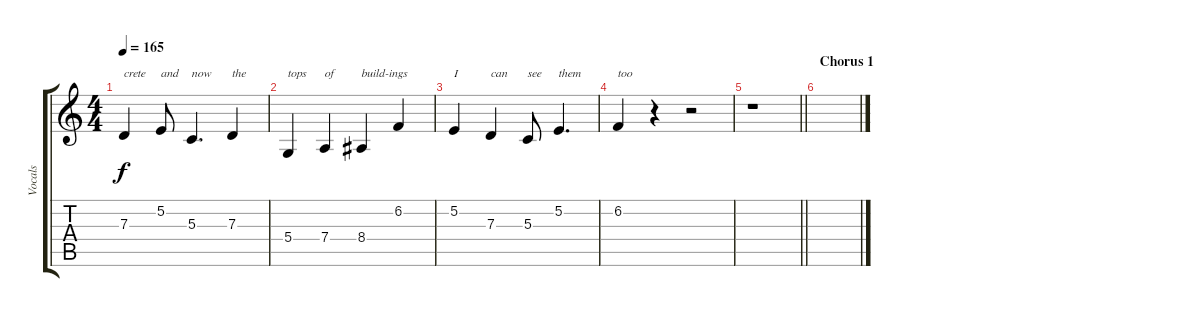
\track ("Vocals" "Vocals") {instrument clarinet}
\staff {score tabs}
\tuning (E4 B3 G3 D3 A2 E2) {hide}
\ts (4 4)
\tempo 165
\clef g2
\ks c
7.3.4{txt "crete" dy f} 5.2.8{txt "and"} 5.3.4{d txt "now"} 7.3.4{txt "the"} |
5.4.4{txt "tops"} 7.4.4{txt "of"} 8.4.4{txt "build-ings"} 6.2.4 |
5.2.4{txt "I"} 7.3.4{txt "can"} 5.3.8{txt "see"} 5.2.4{d txt "them"} |
6.2.4{txt "too"} r.4 r.2 |
\barLineRight lightlight
r.1 |
\section ("" "Chorus 1")
